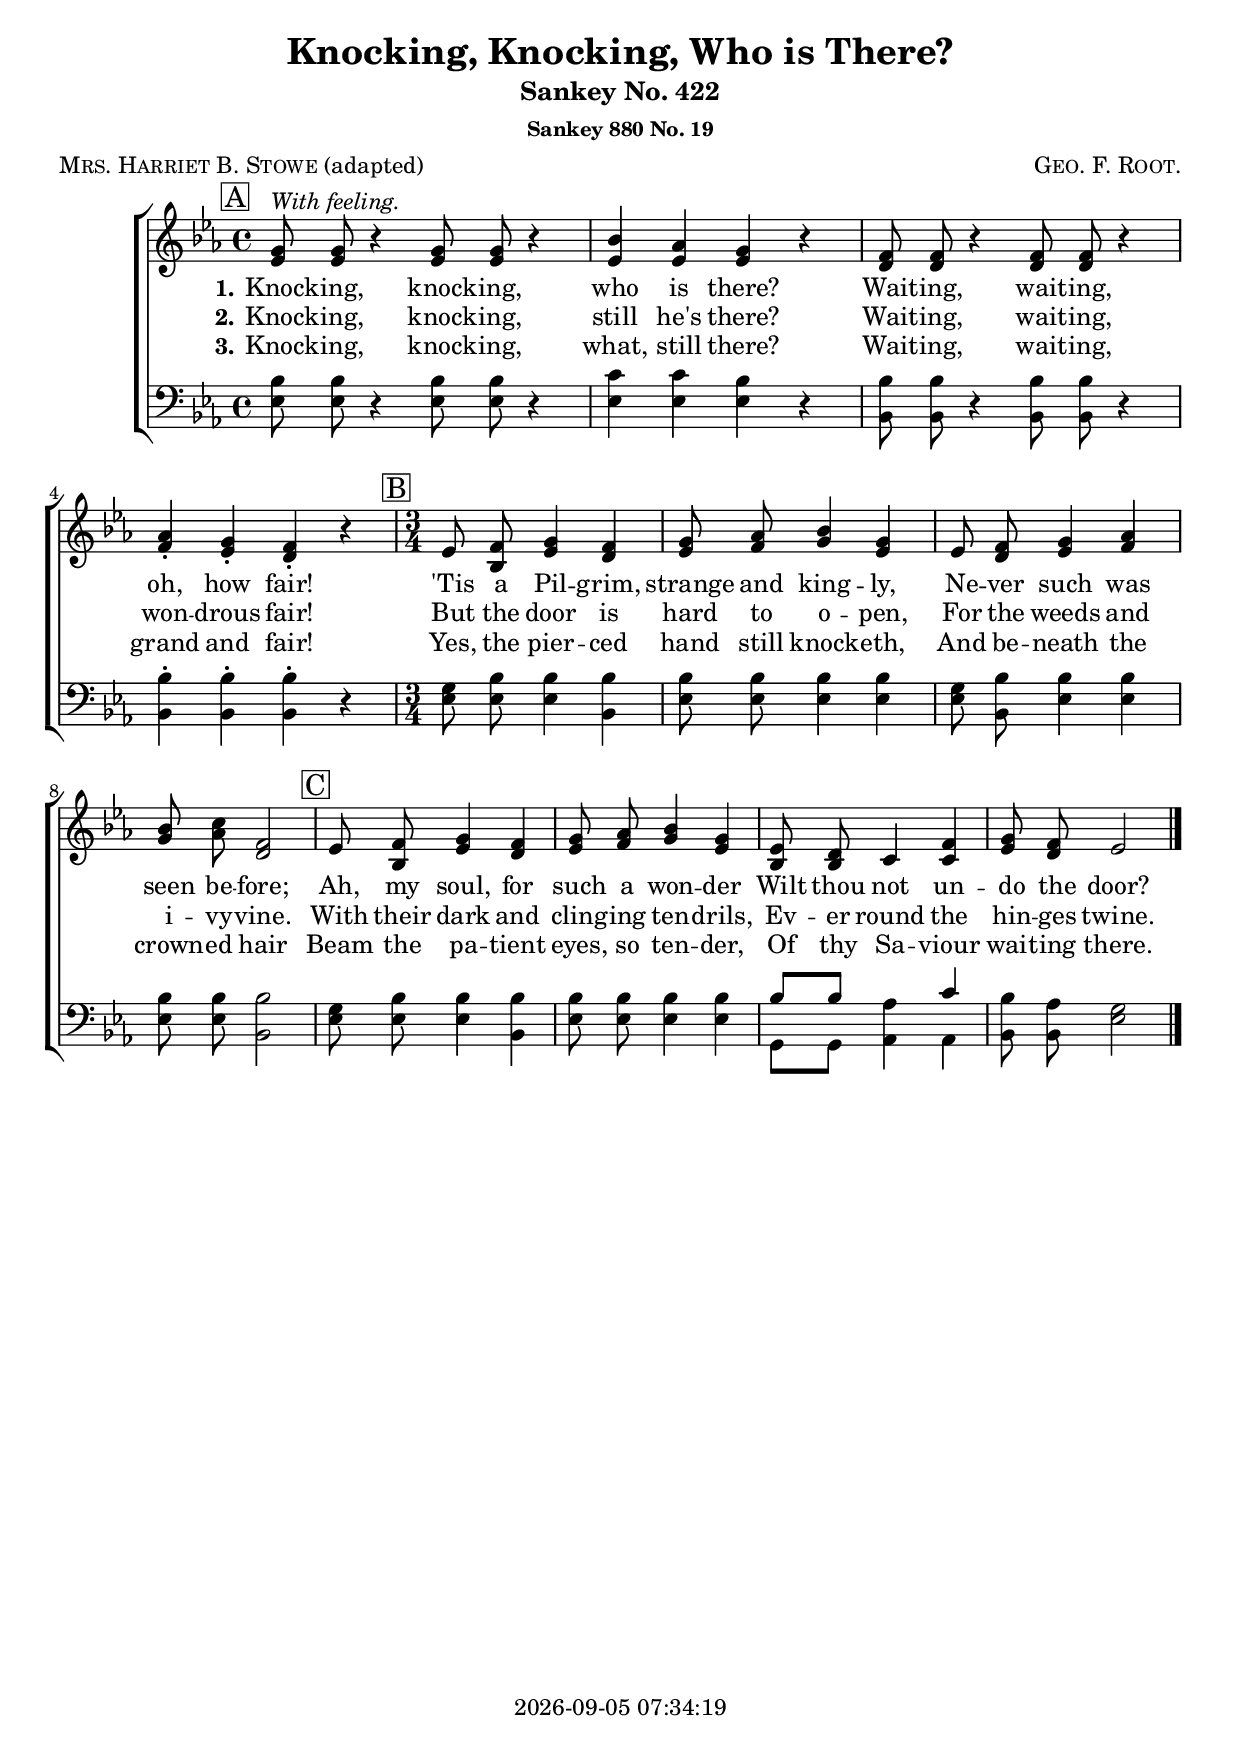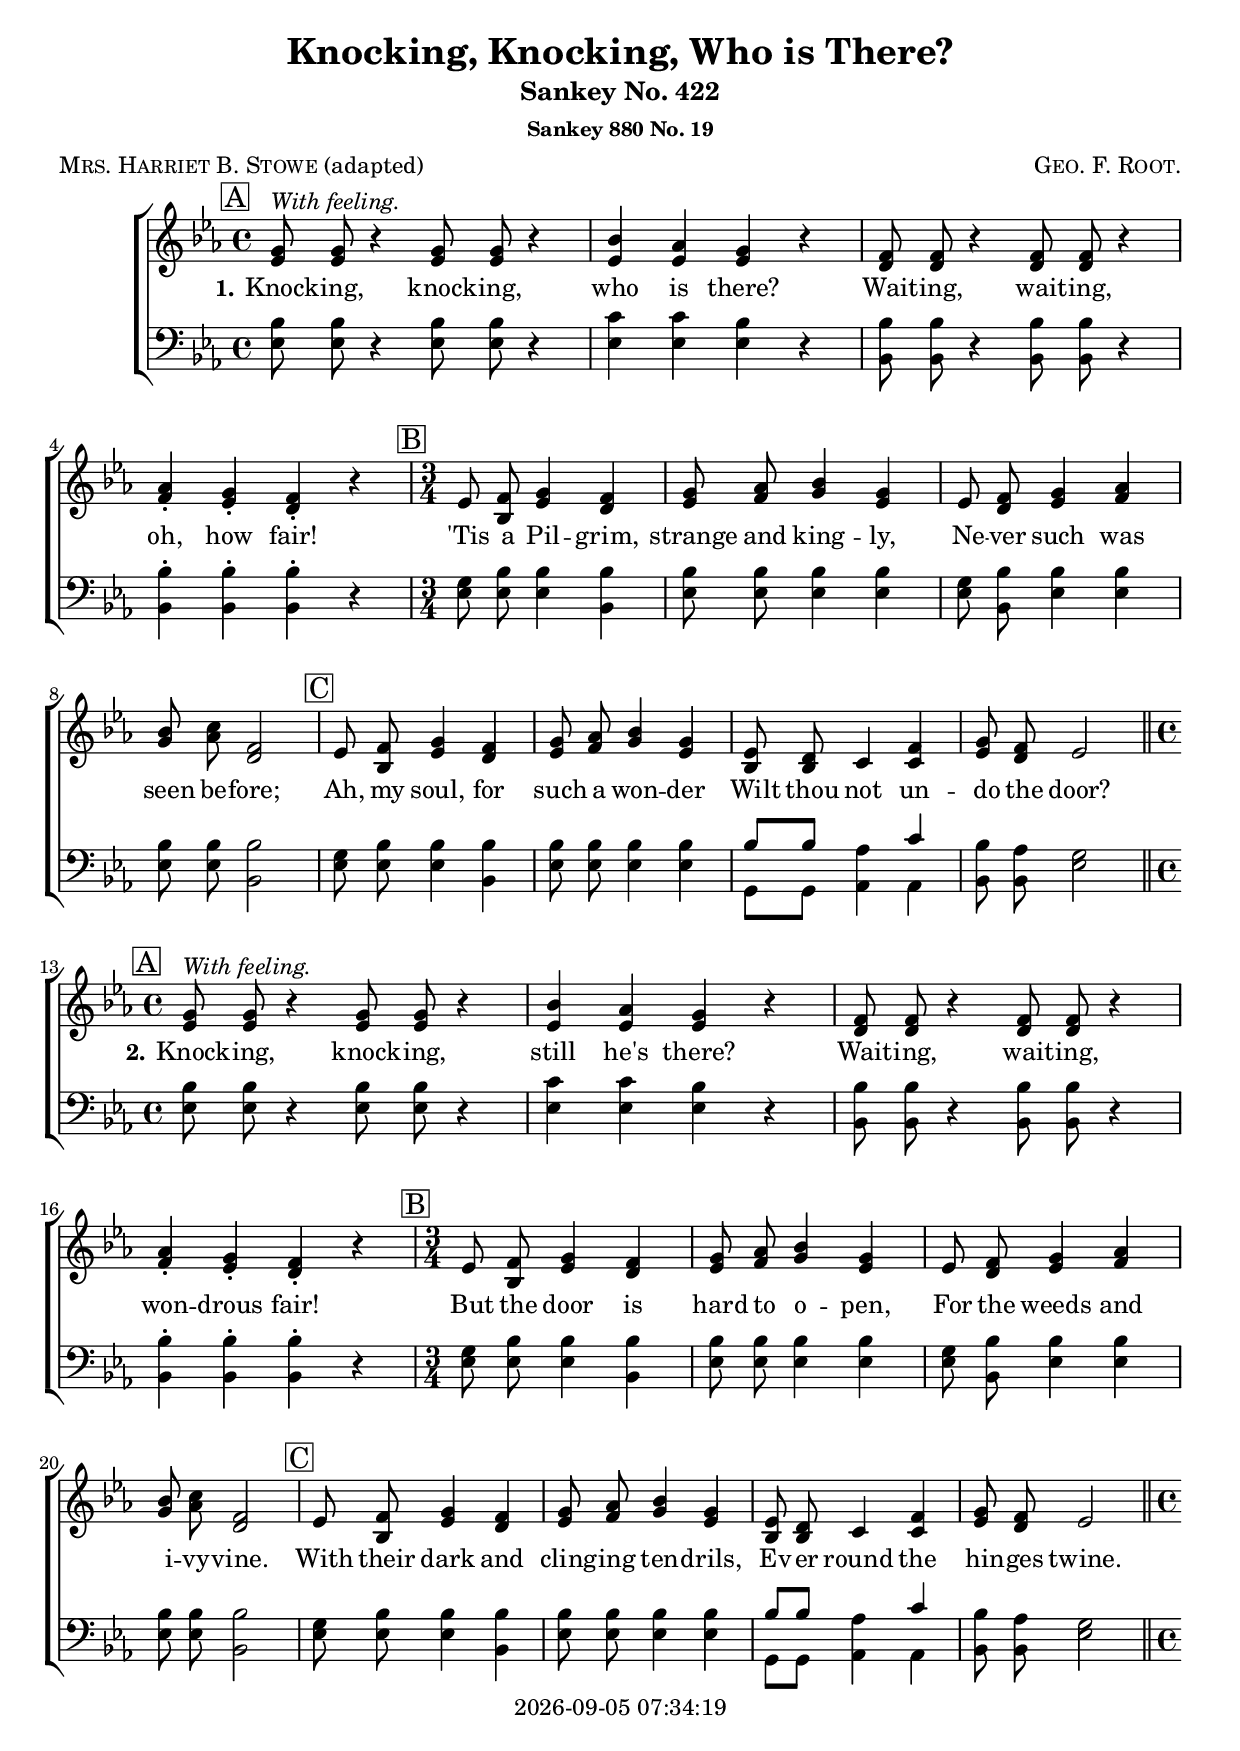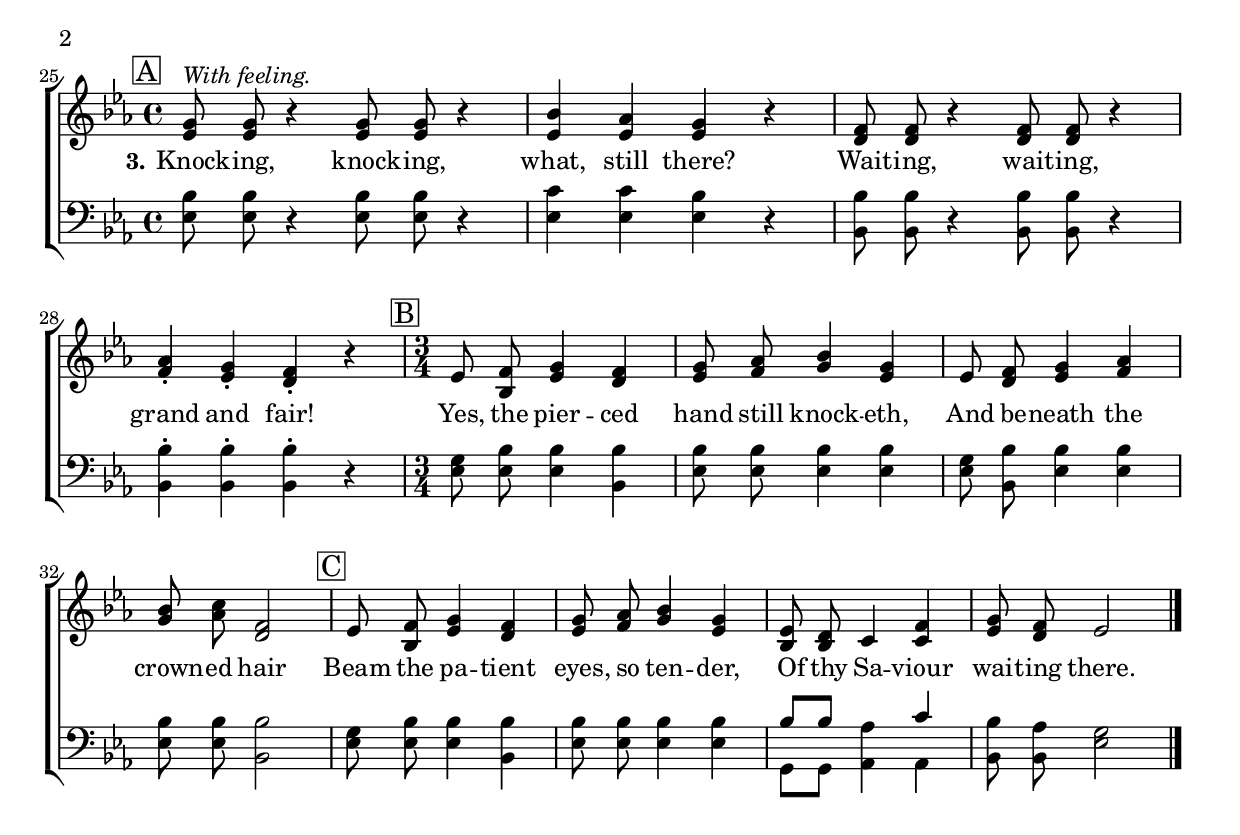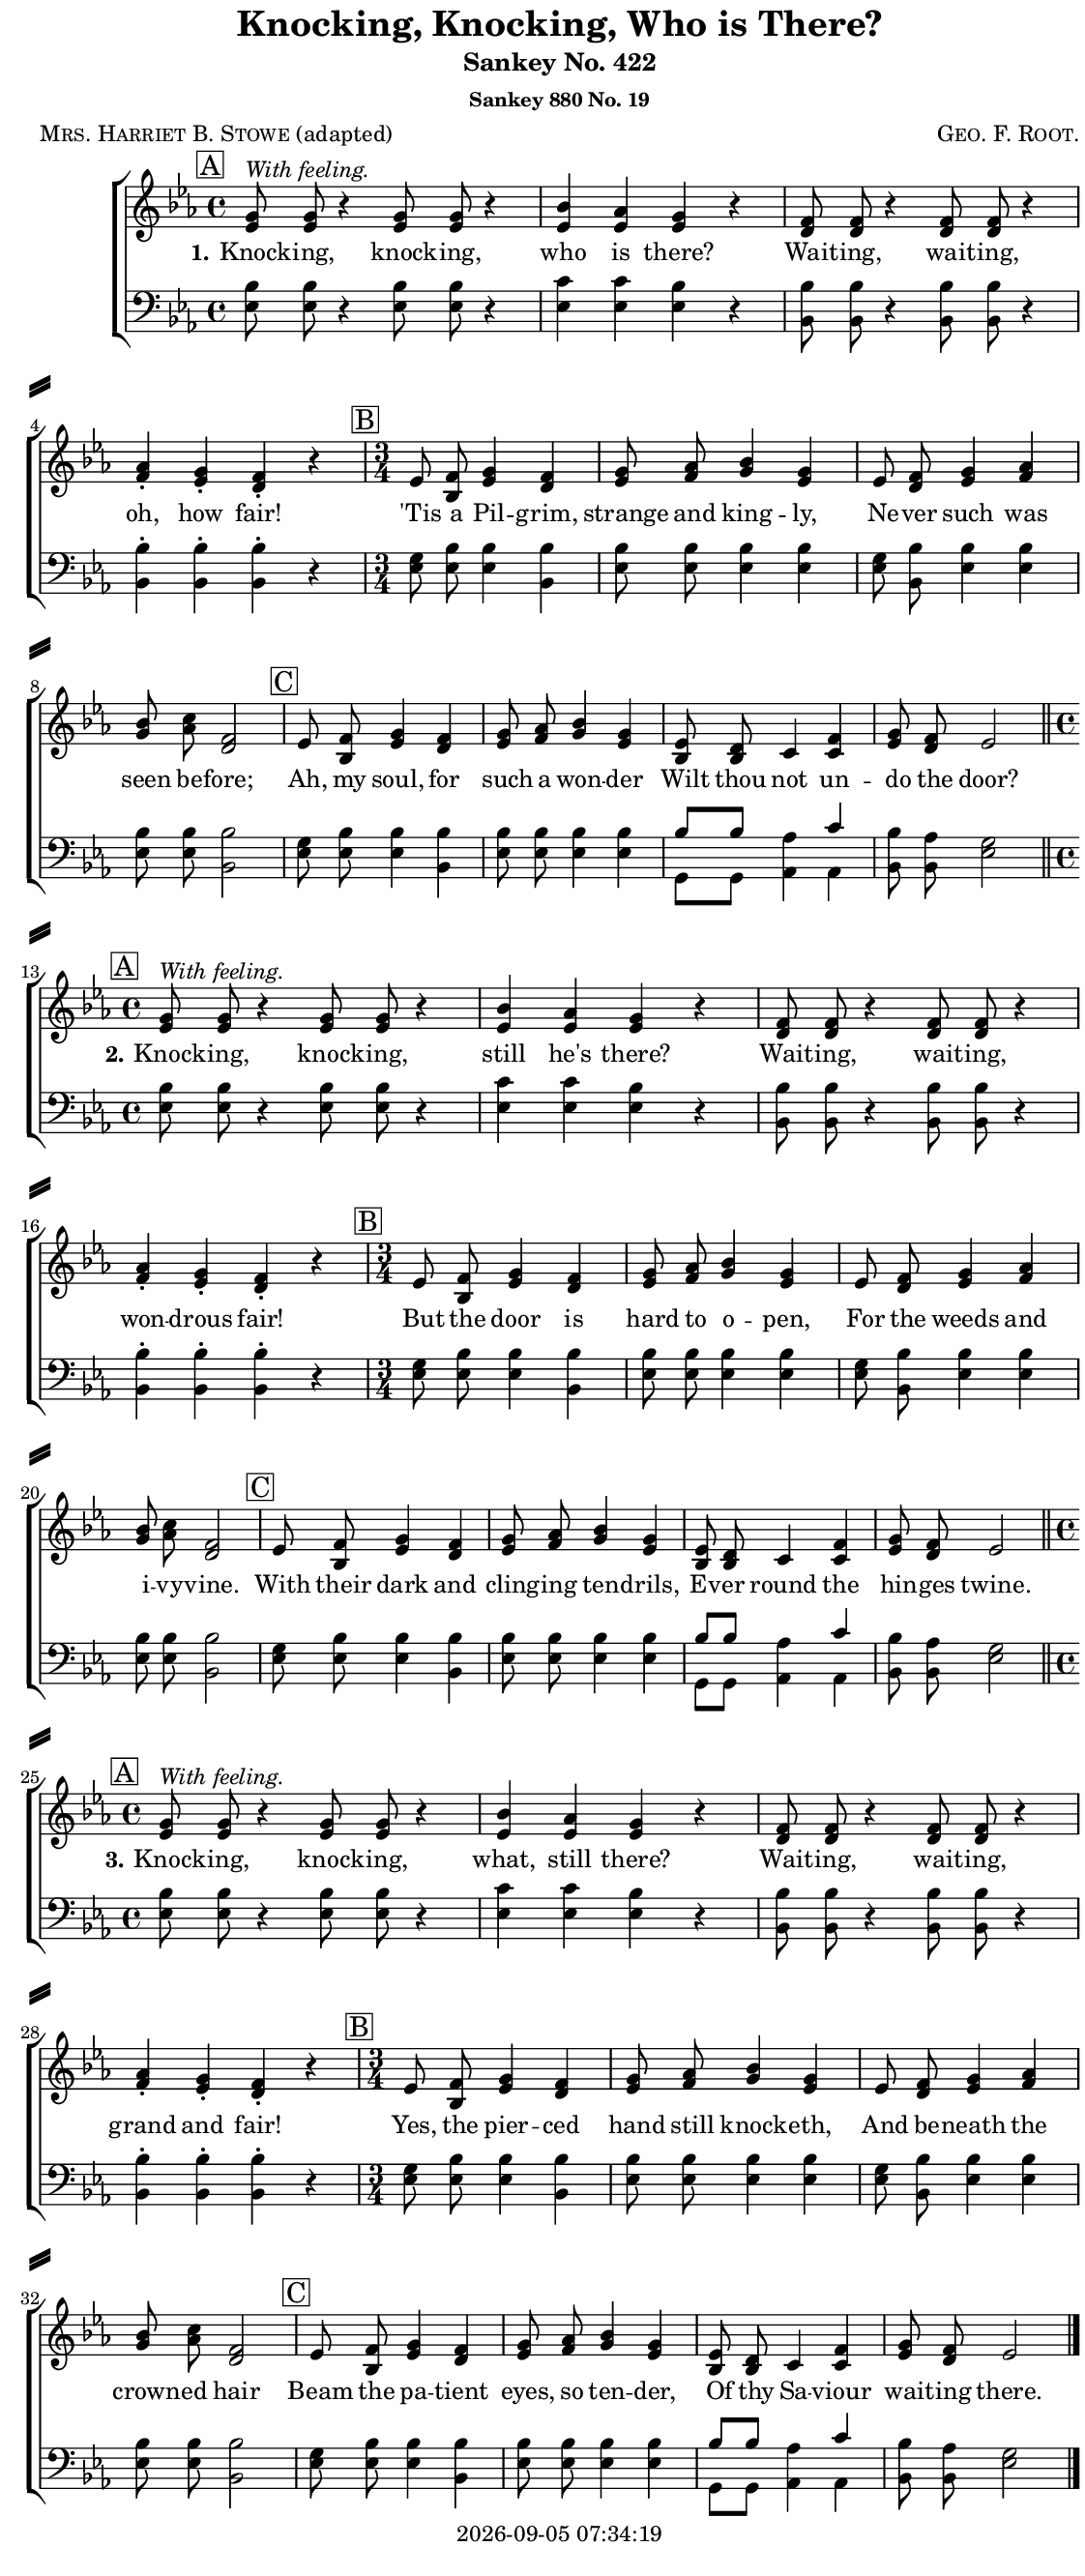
\version "2.22.1"

\include "articulate.ly"

today = #(strftime "%Y-%m-%d %H:%M:%S" (localtime (current-time)))

\header {
% centered at top
%  dedication  = "dedication"
  title       = "Knocking, Knocking, Who is There?"
  subtitle    = "Sankey No. 422"
  subsubtitle = "Sankey 880 No. 19"
%  instrument  = "instrument"
  
% arrangement of following lines:
%
%  poet    composer
%  meter   arranger
%  piece       opus

  composer    = \markup\smallCaps "Geo. F. Root."
%  arranger    = "arranger"
%  opus        = "opus"

  poet        = \markup{\smallCaps "Mrs. Harriet B. Stowe" "(adapted)"}
%  meter       = \markup\smallCaps "meter"
%  piece       = \markup\smallCaps "piece"

% centered at bottom
% tagline     = "tagline" % default lilypond version
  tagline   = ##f
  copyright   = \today
}

% #(set-global-staff-size 16)

global = {
  \key ees \major
  \time 4/4
}

RehearsalTrack = {
% \set Score.currentBarNumber = #5
  \mark \markup { \box "A" } s1*4
  \mark \markup { \box "B" } s2.*4
  \mark \markup { \box "C" } s2.*4
}

TempoTrack = {
  \set Score.tempoHideNote = ##t
  \tempo 4=120
}

nl = { \bar "||" \break }

soprano = \relative {
  \autoBeamOff
  \time 4/4
  g'8^\markup\italic "With feeling." 8 r4 8 8 r4
  bes4 aes g r
  f8 8 r4 8 8 r4
  aes4-. g-. f-. r4 \time 3/4
  ees8 f g4 f % B
  g8 aes bes4 g
  ees8 f g4 aes
  bes8 c f,2
  ees8 f g4 f % C
  g8 aes bes4 g
  ees8 d c4 f
  g8 f ees2
}

alto = \relative {
  \autoBeamOff
  ees'8 8 r4 8 8 r4
  ees4 4 4 r
  d8 8 r4 8 8 r4
  f4-. ees-. d-. r
  ees8 bes ees4 d % B
  ees8 f g4 ees
  ees8 d ees4 f
  g8 aes d,2
  ees8 bes ees4 d % C
  ees8 f g4 ees
  bes8 bes c4 c
  ees8 d ees2
}

tenor = \relative {
  \autoBeamOff
  bes8 8 r4 8 8 r4
  c4 4 bes r
  bes8 8 r4 8 8 r4
  bes4-. 4-. 4-. r
  g8 bes8 4 4 % B
  bes8 8 4 4
  g8 bes8 4 4
  bes8 8 2
  g8 bes bes4 4 % C
  bes8 8 4 4
  bes8 8 aes4 c
  bes8 aes g2
}

bass = \relative {
  \autoBeamOff
  ees8 8 r4 8 8 r4
  ees4 4 4 r
  bes8 8 r4 8 8 r4
  bes4-. 4-. 4-. r
  ees8 8 4 bes % B
  ees8 8 4 4
  ees8 bes ees4 4
  ees8 8 bes2
  ees8 8 4 bes % C
  ees8 8 4 4
  g,8 8 aes4 4
  bes8 8 ees2
}

nom  = {   \set ignoreMelismata = ##t }
yesm = { \unset ignoreMelismata       }

chorus = \lyricmode {
}

chorusMen = \lyricmode {
}

verses = 3

wordsOne = \lyricmode {
  \set stanza = "1."
  Knock -- ing, knock -- ing, who is there?
  Wait -- ing, wait -- ing, oh, how fair!
  'Tis a Pil -- grim, strange and king -- ly,
  Ne -- ver such was seen be -- fore;
  Ah, my soul, for such a won -- der
  Wilt thou not un -- do the door?
}
  
wordsTwo = \lyricmode {
  \set stanza = "2."
  Knock -- ing, knock -- ing, still he's there?
  Wait -- ing, wait -- ing, won -- drous fair!
  But the door is hard to o -- pen,
  For the weeds and i -- vy -- vine.
  With their dark and cling -- ing ten -- drils,
  Ev -- er round the hin -- ges twine.
}
  
wordsThree = \lyricmode {
  \set stanza = "3."
  Knock -- ing, knock -- ing, what, still there?
  Wait -- ing, wait -- ing, grand and fair!
  Yes, the pier -- ced hand still knock -- eth,
  And be -- neath the crown -- ed hair
  Beam the pa -- tient eyes, so ten -- der,
  Of thy Sa -- viour wait -- ing there.
}
  
wordsMidi = \lyricmode {
  \set stanza = "1."
  "Knock" "ing, " knock "ing, " "who " "is " "there? "
  "\nWait" "ing, " wait "ing, " "oh, " "how " "fair! "
  "\n'Tis " "a " Pil "grim, " "strange " "and " king "ly, "
  "\nNe" "ver " "such " "was " "seen " be "fore; "
  "\nAh, " "my " "soul, " "for " "such " "a " won "der "
  "\nWilt " "thou " "not " un "do " "the " "door? "

  \set stanza = "2."
  "\nKnock" "ing, " knock "ing, " "still " "he's " "there? "
  "\nWait" "ing, " wait "ing, " won "drous " "fair! "
  "\nBut " "the " "door " "is " "hard " "to " o "pen, "
  "\nFor " "the " "weeds " "and " i vy "vine. "
  "\nWith " "their " "dark " "and " cling "ing " ten "drils, "
  "\nEv" "er " "round " "the " hin "ges " "twine. "

  \set stanza = "3."
  "\nKnock" "ing, " knock "ing, " "what, " "still " "there? "
  "\nWait" "ing, " wait "ing, " "grand " "and " "fair! "
  "\nYes, " "the " pier "ced " "hand " "still " knock "eth, "
  "\nAnd " be "neath " "the " crown "ed " "hair "
  "\nBeam " "the " pa "tient " "eyes, " "so " ten "der, "
  "\nOf " "thy " Sa "viour " wait "ing " "there. "
}

wordsMidiMen = \lyricmode {
}

\book {
  \bookOutputSuffix "midi"
  \score {
%    \articulate
        \new ChoirStaff <<
                                % Soprano staff
          \new Staff = soprano
          <<
            \new Voice { \repeat unfold \verses \TempoTrack     }
            \new Voice { \global \repeat unfold \verses \soprano \bar "|." }
            \addlyrics \wordsMidi
          >>
                                % Alto staff
          \new Staff = alto
          <<
            \new Voice { \global \repeat unfold \verses { \alto \nl } \bar "|." }
          >>
                                % Tenor staff
          \new Staff = tenor
          <<
            \clef "treble_8"
            \new Voice { \global \repeat unfold \verses \tenor }
            \addlyrics \wordsMidiMen
          >>
                                % Bass staff
          \new Staff = bass
          <<
            \clef "bass"
            \new Voice { \global \repeat unfold \verses \bass }
          >>
        >>
    \midi {}
  }
}

\book {
  \bookOutputSuffix "repeat"
  \score {
        \new ChoirStaff <<
                                  % Joint soprano/alto staff
          \new Staff = women \with { printPartCombineTexts = ##f }
          <<
            \new Voice \RehearsalTrack
            \new Voice \TempoTrack
            \new NullVoice = "aligner" \soprano
            \new Voice \partCombine { \global \soprano \bar "|." } { \global \alto }
            \new Lyrics \lyricsto "aligner" { \wordsOne \chorus }
            \new Lyrics \lyricsto "aligner"   \wordsTwo
            \new Lyrics \lyricsto "aligner"   \wordsThree
          >>
                                  % Joint tenor/bass staff
          \new Staff = men \with { printPartCombineTexts = ##f }
          <<
            \clef "bass"
            \new Voice \partCombine { \global \tenor } { \global \bass }
            \new NullVoice = alignerT { \tenor }
          >>
          \new Lyrics \with {alignAboveContext = men} \lyricsto alignerT \chorusMen
        >>
    \layout {
      indent = 1.5\cm
      \pointAndClickOff
      \context {
        \Staff \RemoveAllEmptyStaves
      }
    }
  }
}

\book {
  \bookOutputSuffix "single"
  \score {
        \new ChoirStaff <<
                                  % Joint soprano/alto staff
          \new Staff = women \with { printPartCombineTexts = ##f }
          <<
            \new Voice { \repeat unfold \verses \RehearsalTrack }
            \new Voice { \repeat unfold \verses \TempoTrack }
            \new NullVoice = "aligner" { \repeat unfold \verses \soprano }
            \new Voice \partCombine { \global \repeat unfold \verses \soprano \bar "|." }
                                    { \global \repeat unfold \verses { \alto \nl } \bar "|." }
            \new Lyrics \lyricsto "aligner" { \wordsOne   \chorus
                                              \wordsTwo   \chorus
                                              \wordsThree \chorus
                                            }
          >>
                                  % Joint tenor/bass staff
          \new Staff = men \with { printPartCombineTexts = ##f }
          <<
            \clef "bass"
            \new Voice \partCombine { \global \repeat unfold \verses \tenor }
                                    { \global \repeat unfold \verses \bass }
            \new NullVoice = alignerT { \repeat unfold \verses \tenor }
          >>
          \new Lyrics \with {alignAboveContext = men} \lyricsto alignerT { \repeat unfold \verses \chorusMen }
        >>
    \layout {
      indent = 1.5\cm
      \pointAndClickOff
      \context {
        \Staff \RemoveAllEmptyStaves
      }
    }
  }
}

\book {
  \bookOutputSuffix "singlepage"
  \paper {
    top-margin = 0
    left-margin = 7
    right-margin = 1
    paper-width = 190\mm
    page-breaking = #ly:one-page-breaking
    system-system-spacing.basic-distance = #15
    system-separator-markup = \slashSeparator
  }
  \score {
        \new ChoirStaff <<
                                  % Joint soprano/alto staff
          \new Staff = women \with { printPartCombineTexts = ##f }
          <<
            \new Voice { \repeat unfold \verses \RehearsalTrack }
            \new Voice { \repeat unfold \verses \TempoTrack }
            \new NullVoice = "aligner" { \repeat unfold \verses \soprano }
            \new Voice \partCombine { \global \repeat unfold \verses \soprano \bar "|." }
                                    { \global \repeat unfold \verses { \alto \nl } \bar "|." }
            \new Lyrics \lyricsto "aligner" { \wordsOne   \chorus
                                              \wordsTwo   \chorus
                                              \wordsThree \chorus
                                            }
          >>
                                  % Joint tenor/bass staff
          \new Staff = men \with { printPartCombineTexts = ##f }
          <<
            \clef "bass"
            \new Voice \partCombine { \global \repeat unfold \verses \tenor }
                                    { \global \repeat unfold \verses \bass }
            \new NullVoice = alignerT { \repeat unfold \verses \tenor }
          >>
          \new Lyrics \with {alignAboveContext = men} \lyricsto alignerT { \repeat unfold \verses \chorusMen }
        >>
    \layout {
      indent = 1.5\cm
      \pointAndClickOff
      \context {
        \Staff \RemoveAllEmptyStaves
      }
    }
  }
}
